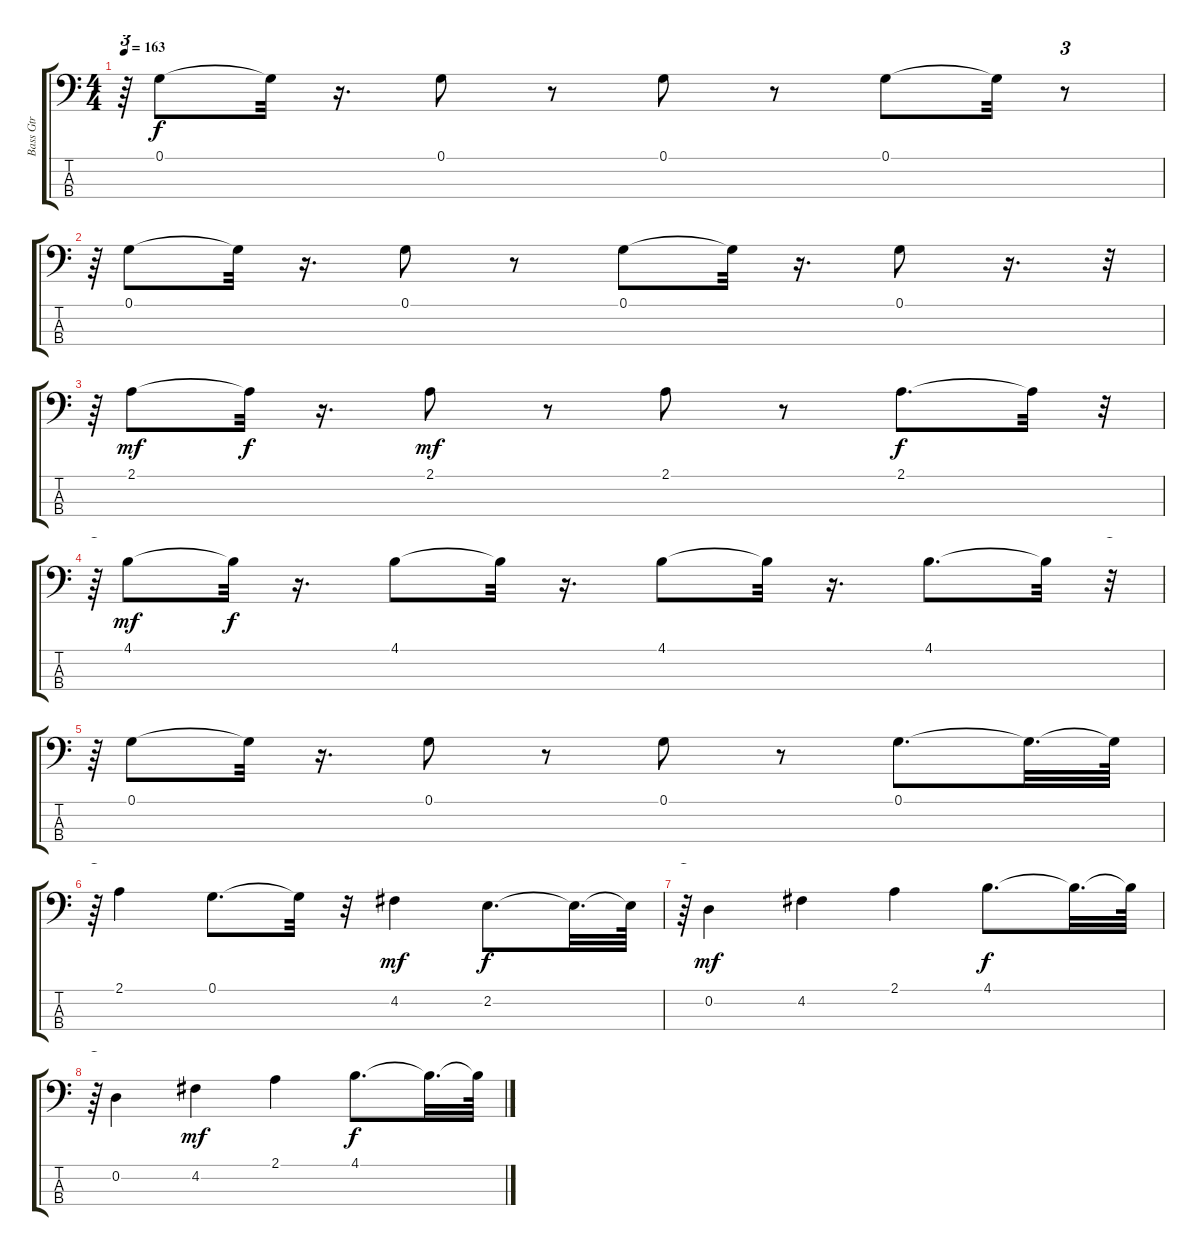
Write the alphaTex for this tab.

\track ("Bass Gtr            " "Bass Gtr  ") {instrument fretlessbass}
\staff {score tabs}
\tuning (G2 D2 A1 E1) {hide}
\ts (4 4)
\tempo 163
\clef f4
\ks c
r.64{tu (3 2) dy f} 0.1.8 0.1{t}.32 r.16{d} 0.1.8 r.8 0.1.8 r.8 0.1.8 0.1{t}.32 r.8{tu (3 2)} |
r.64{tu (3 2)} 0.1.8 0.1{t}.32 r.16{d} 0.1.8 r.8 0.1.8 0.1{t}.32 r.16{d} 0.1.8 r.16{d} r.32{tu (3 2)} |
r.64{tu (3 2)} 2.1.8{dy mf} 2.1{t}.32{dy f} r.16{d} 2.1.8{dy mf} r.8 2.1.8 r.8 2.1.8{d dy f} 2.1{t}.32 r.32{tu (3 2)} |
r.64{tu (3 2)} 4.1.8{dy mf} 4.1{t}.32{dy f} r.16{d} 4.1.8 4.1{t}.32 r.16{d} 4.1.8 4.1{t}.32 r.16{d} 4.1.8{d} 4.1{t}.32 r.32{tu (3 2)} |
r.64{tu (3 2)} 0.1.8 0.1{t}.32 r.16{d} 0.1.8 r.8 0.1.8 r.8 0.1.8{d} 0.1{t}.32{d} 0.1{t}.64 |
r.64{tu (3 2)} 2.1.4 0.1.8{d} 0.1{t}.32 r.32 4.2.4{dy mf} 2.2.8{d dy f} 2.2{t}.32{d} 2.2{t}.64 |
r.64{tu (3 2)} 0.2.4{dy mf} 4.2.4 2.1.4 4.1.8{d dy f} 4.1{t}.32{d} 4.1{t}.64 |
r.64{tu (3 2)} 0.2.4 4.2.4{dy mf} 2.1.4 4.1.8{d dy f} 4.1{t}.32{d} 4.1{t}.64
